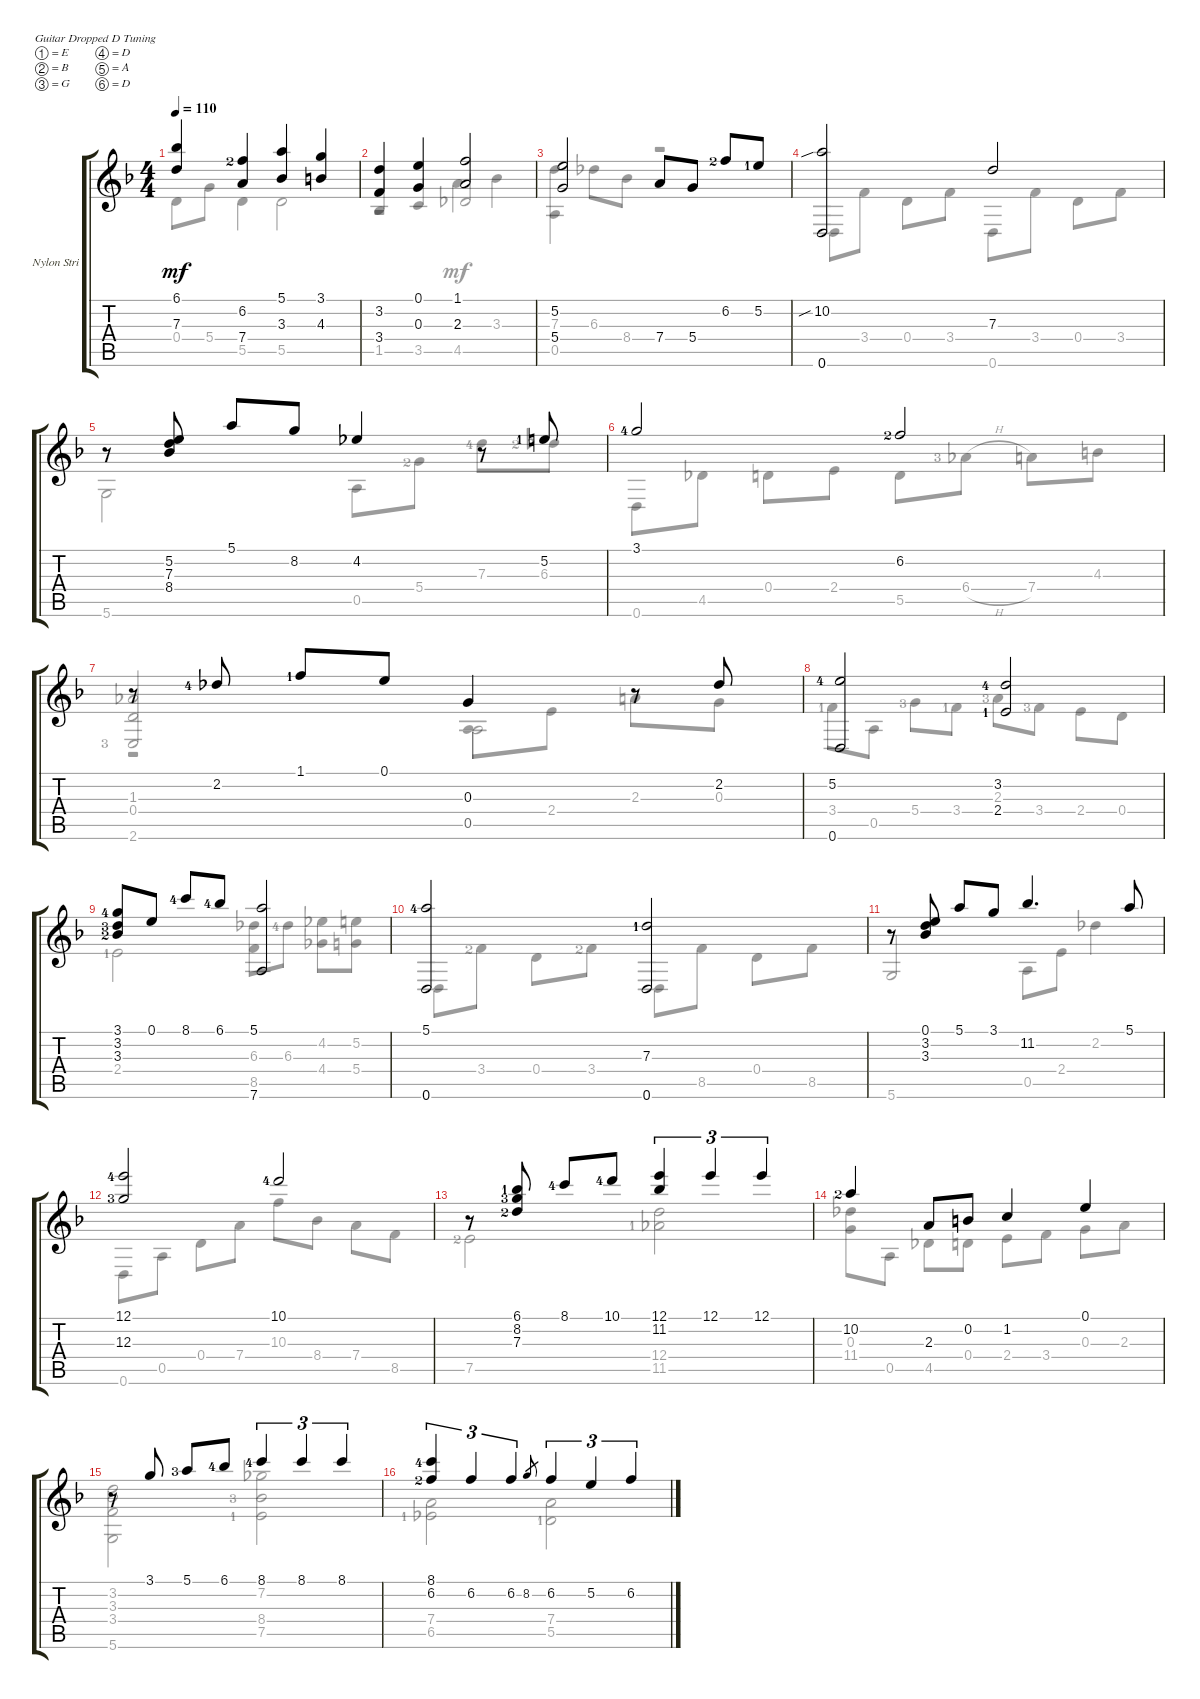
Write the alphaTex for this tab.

\bracketExtendMode groupsimilarinstruments
\firstSystemTrackNameOrientation horizontal
\otherSystemsTrackNameOrientation horizontal
\track ("Nylon Stringed Guitar" "Nylon Stri") {instrument acousticguitarnylon}
\staff {score tabs}
\tuning (E4 B3 G3 D3 A2 D2)
\voice
\ts (4 4)
\tempo 110
\clef g2
\ks dminor
(6.1 7.3).4{dy mf} (6.2{lf 3} 7.4).4 (5.1 3.3).4 (3.1 4.3).4 |
(3.2 3.4).4 (0.1 0.3).4 (2.3 1.1).2 |
(5.2 5.4).2 7.4.8 5.4.8 6.2{lf 3}.8 5.2{lf 2}.8 |
(10.2{sib} 0.6).2 7.3.2 |
r.8 (5.2 7.3 8.4).8 5.1.8 8.2.8 4.2.4 r.8 5.2{lf 2}.8 |
3.1{lf 5}.2 6.2{lf 3}.2 |
r.8 2.2{lf 5}.8 1.1{lf 2}.8 0.1.8 0.3.4 r.8 2.2.8 |
(5.2{lf 5} 0.6).2 (3.2{lf 5} 2.4{lf 2}).2 |
(3.1{lf 5} 3.2{lf 4} 3.3{lf 3}).8 0.1.8 8.1{lf 5}.8 6.1{lf 5}.8 (5.1 7.6).2 |
(5.1{lf 5} 0.6).2 (0.6 7.3{lf 2}).2 |
r.8 (0.1 3.2 3.3).8 5.1.8 3.1.8 11.2.4{d} 5.1.8 |
(12.1{lf 5} 12.3{lf 4}).2 10.1{lf 5}.2 |
r.8 (6.1{lf 2} 8.2{lf 4} 7.3{lf 3}).8 8.1{lf 5}.8 10.1{lf 5}.8 (12.1 11.2).4{tu (3 2)} 12.1.4{tu (3 2)} 12.1.4{tu (3 2)} |
10.2{lf 3}.4 2.3.8 0.2.8 1.2.4 0.1.4 |
r.8 3.1.8 5.1{lf 4}.8 6.1{lf 5}.8 8.1{lf 5}.4{tu (3 2)} 8.1.4{tu (3 2)} 8.1.4{tu (3 2)} |
(8.1{lf 5} 6.2{lf 3}).4{tu (3 2)} 6.2.4{tu (3 2)} 6.2.4{tu (3 2)} 8.2.8{tu (3 2) gr} 6.2.4{tu (3 2)} 5.2.4{tu (3 2)} 6.2.4{tu (3 2)}
\voice
\clef g2
\ottava regular
\simile none
\ks dminor
0.4.8{dy mf} 5.4.8 5.5.4 5.5.2 |
1.5.4{beam invert} 3.5.4{beam invert} 4.5.2{beam invert} |
(0.5 7.3).4 6.3.8 8.4.8 r.2 |
0.6.8 3.4.8 0.4.8 3.4.8 0.6.8 3.4.8 0.4.8 3.4.8 |
5.6.2 0.5.8 5.4{lf 3}.8 7.3{lf 5}.8 6.3{lf 3}.8 |
0.6.8 4.5.8 0.4.8 2.4.8 5.5.8 6.4{h lf 4}.8 7.4.8 4.3.8 |
(2.6{lf 4} 0.4 1.3).2{beam invert} 0.5.2 |
3.4{lf 2}.8 0.5.8 5.4{lf 4}.8 3.4{lf 2}.8 2.3{lf 4}.8 3.4{lf 4}.8 2.4.8 0.4.8 |
2.4{lf 2}.2 (6.3 8.5).8 6.3{lf 5}.8 (4.2 4.4).8 (5.2 5.4).8 |
0.6.8 3.4{lf 3}.8 0.4.8 3.4{lf 3}.8 0.6.8 8.5.8 0.4.8 8.5.8 |
5.6.2{beam invert} 0.5.8 2.4.8 2.2.4 |
0.6.8 0.5.8 0.4.8 7.4.8 10.3.8 8.4.8 7.4.8 8.5.8 |
7.5{lf 3}.2 (11.5{lf 2} 12.4).2 |
(11.4 0.3).8 0.5.8 4.5.8 0.4.8 2.4.8 3.4.8 0.3.8 2.3.8 |
(3.2 3.3 3.4 5.6).2 (7.2 7.5{lf 2} 8.4{lf 4}).2 |
(6.5{lf 2} 7.4).2 (5.5{lf 2} 7.4).2
\voice
\clef g2
\ottava regular
\simile none
\ks dminor
|
r.2 2.3.4 3.3.4 |
|
|
|
|
r.2 0.5.8 2.4.8 2.3.8 0.3.8 |
|
|
|
|
|
|
|
|
